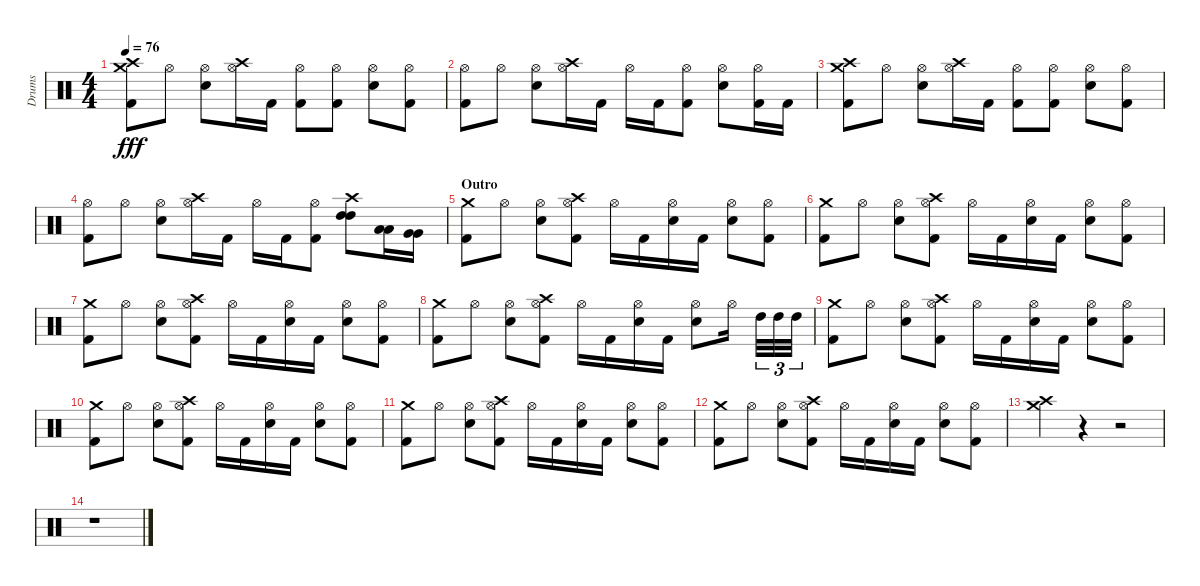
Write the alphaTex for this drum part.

\track ("Drums" "Drums") {instrument percussion}
\staff {score}
\articulation defaults
\ts (4 4)
\tempo 76
\clef neutral
\ks c
("Crash high (hit)" "Crash medium (hit)" "Kick (hit) 2").8{dy fff} "Hi-Hat (open)".8 ("Hi-Hat (open)" "Electric Snare (hit)").8 ("Crash high (hit)" "Hi-Hat (open)").16 "Kick (hit) 2".16 ("Hi-Hat (open)" "Kick (hit) 2").8 ("Hi-Hat (open)" "Kick (hit) 2").8 ("Hi-Hat (open)" "Electric Snare (hit)").8 ("Hi-Hat (open)" "Kick (hit) 2").8 |
("Hi-Hat (open)" "Kick (hit) 2").8 "Hi-Hat (open)".8 ("Hi-Hat (open)" "Electric Snare (hit)").8 ("Crash high (hit)" "Hi-Hat (open)").16 "Kick (hit) 2".16 "Hi-Hat (open)".16 "Kick (hit) 2".16 ("Hi-Hat (open)" "Kick (hit) 2").8 ("Hi-Hat (open)" "Electric Snare (hit)").8 ("Hi-Hat (open)" "Kick (hit) 2").16 "Kick (hit) 2".16 |
("Crash high (hit)" "Crash medium (hit)" "Kick (hit) 2").8 "Hi-Hat (open)".8 ("Hi-Hat (open)" "Electric Snare (hit)").8 ("Crash high (hit)" "Hi-Hat (open)").16 "Kick (hit) 2".16 ("Hi-Hat (open)" "Kick (hit) 2").8 ("Hi-Hat (open)" "Kick (hit) 2").8 ("Hi-Hat (open)" "Electric Snare (hit)").8 ("Hi-Hat (open)" "Kick (hit) 2").8 |
("Hi-Hat (open)" "Kick (hit) 2").8 "Hi-Hat (open)".8 ("Hi-Hat (open)" "Electric Snare (hit)").8 ("Crash high (hit)" "Hi-Hat (open)").16 "Kick (hit) 2".16 "Hi-Hat (open)".16 "Kick (hit) 2".16 ("Hi-Hat (open)" "Kick (hit) 2").8 ("Crash high (hit)" "High Tom (hit)" "High Tom (hit)").8 ("Low Tom (hit)" "Low Tom (hit)").16 ("Very Low Tom (hit)" "Very Low Tom (hit)").16 |
\section ("" "Outro")
("Crash medium (hit)" "Kick (hit) 2").8 "Hi-Hat (open)".8 ("Hi-Hat (open)" "Electric Snare (hit)").8 ("Crash high (hit)" "Hi-Hat (open)" "Kick (hit) 2").8 "Hi-Hat (open)".16 "Kick (hit) 2".16 ("Hi-Hat (open)" "Electric Snare (hit)").16 "Kick (hit) 2".16 ("Hi-Hat (open)" "Electric Snare (hit)").8 ("Hi-Hat (open)" "Kick (hit) 2").8 |
("Crash medium (hit)" "Kick (hit) 2").8 "Hi-Hat (open)".8 ("Hi-Hat (open)" "Electric Snare (hit)").8 ("Crash high (hit)" "Hi-Hat (open)" "Kick (hit) 2").8 "Hi-Hat (open)".16 "Kick (hit) 2".16 ("Hi-Hat (open)" "Electric Snare (hit)").16 "Kick (hit) 2".16 ("Hi-Hat (open)" "Electric Snare (hit)").8 ("Hi-Hat (open)" "Kick (hit) 2").8 |
("Crash medium (hit)" "Kick (hit) 2").8 "Hi-Hat (open)".8 ("Hi-Hat (open)" "Electric Snare (hit)").8 ("Crash high (hit)" "Hi-Hat (open)" "Kick (hit) 2").8 "Hi-Hat (open)".16 "Kick (hit) 2".16 ("Hi-Hat (open)" "Electric Snare (hit)").16 "Kick (hit) 2".16 ("Hi-Hat (open)" "Electric Snare (hit)").8 ("Hi-Hat (open)" "Kick (hit) 2").8 |
("Crash medium (hit)" "Kick (hit) 2").8 "Hi-Hat (open)".8 ("Hi-Hat (open)" "Electric Snare (hit)").8 ("Crash high (hit)" "Hi-Hat (open)" "Kick (hit) 2").8 "Hi-Hat (open)".16 "Kick (hit) 2".16 ("Hi-Hat (open)" "Electric Snare (hit)").16 "Kick (hit) 2".16 ("Hi-Hat (open)" "Electric Snare (hit)").8 "Hi-Hat (open)".16 "High Tom (hit)".32{tu (3 2)} "High Tom (hit)".32{tu (3 2)} "High Tom (hit)".32{tu (3 2)} |
("Crash medium (hit)" "Kick (hit) 2").8 "Hi-Hat (open)".8 ("Hi-Hat (open)" "Electric Snare (hit)").8 ("Crash high (hit)" "Hi-Hat (open)" "Kick (hit) 2").8 "Hi-Hat (open)".16 "Kick (hit) 2".16 ("Hi-Hat (open)" "Electric Snare (hit)").16 "Kick (hit) 2".16 ("Hi-Hat (open)" "Electric Snare (hit)").8 ("Hi-Hat (open)" "Kick (hit) 2").8 |
("Crash medium (hit)" "Kick (hit) 2").8 "Hi-Hat (open)".8 ("Hi-Hat (open)" "Electric Snare (hit)").8 ("Crash high (hit)" "Hi-Hat (open)" "Kick (hit) 2").8 "Hi-Hat (open)".16 "Kick (hit) 2".16 ("Hi-Hat (open)" "Electric Snare (hit)").16 "Kick (hit) 2".16 ("Hi-Hat (open)" "Electric Snare (hit)").8 ("Hi-Hat (open)" "Kick (hit) 2").8 |
("Crash medium (hit)" "Kick (hit) 2").8 "Hi-Hat (open)".8 ("Hi-Hat (open)" "Electric Snare (hit)").8 ("Crash high (hit)" "Hi-Hat (open)" "Kick (hit) 2").8 "Hi-Hat (open)".16 "Kick (hit) 2".16 ("Hi-Hat (open)" "Electric Snare (hit)").16 "Kick (hit) 2".16 ("Hi-Hat (open)" "Electric Snare (hit)").8 ("Hi-Hat (open)" "Kick (hit) 2").8 |
("Crash medium (hit)" "Kick (hit) 2").8 "Hi-Hat (open)".8 ("Hi-Hat (open)" "Electric Snare (hit)").8 ("Crash high (hit)" "Hi-Hat (open)" "Kick (hit) 2").8 "Hi-Hat (open)".16 "Kick (hit) 2".16 ("Hi-Hat (open)" "Electric Snare (hit)").16 "Kick (hit) 2".16 ("Hi-Hat (open)" "Electric Snare (hit)").8 ("Hi-Hat (open)" "Kick (hit) 2").8 |
("Crash high (hit)" "Crash medium (hit)").4 r.4 r.2 |
r.1
